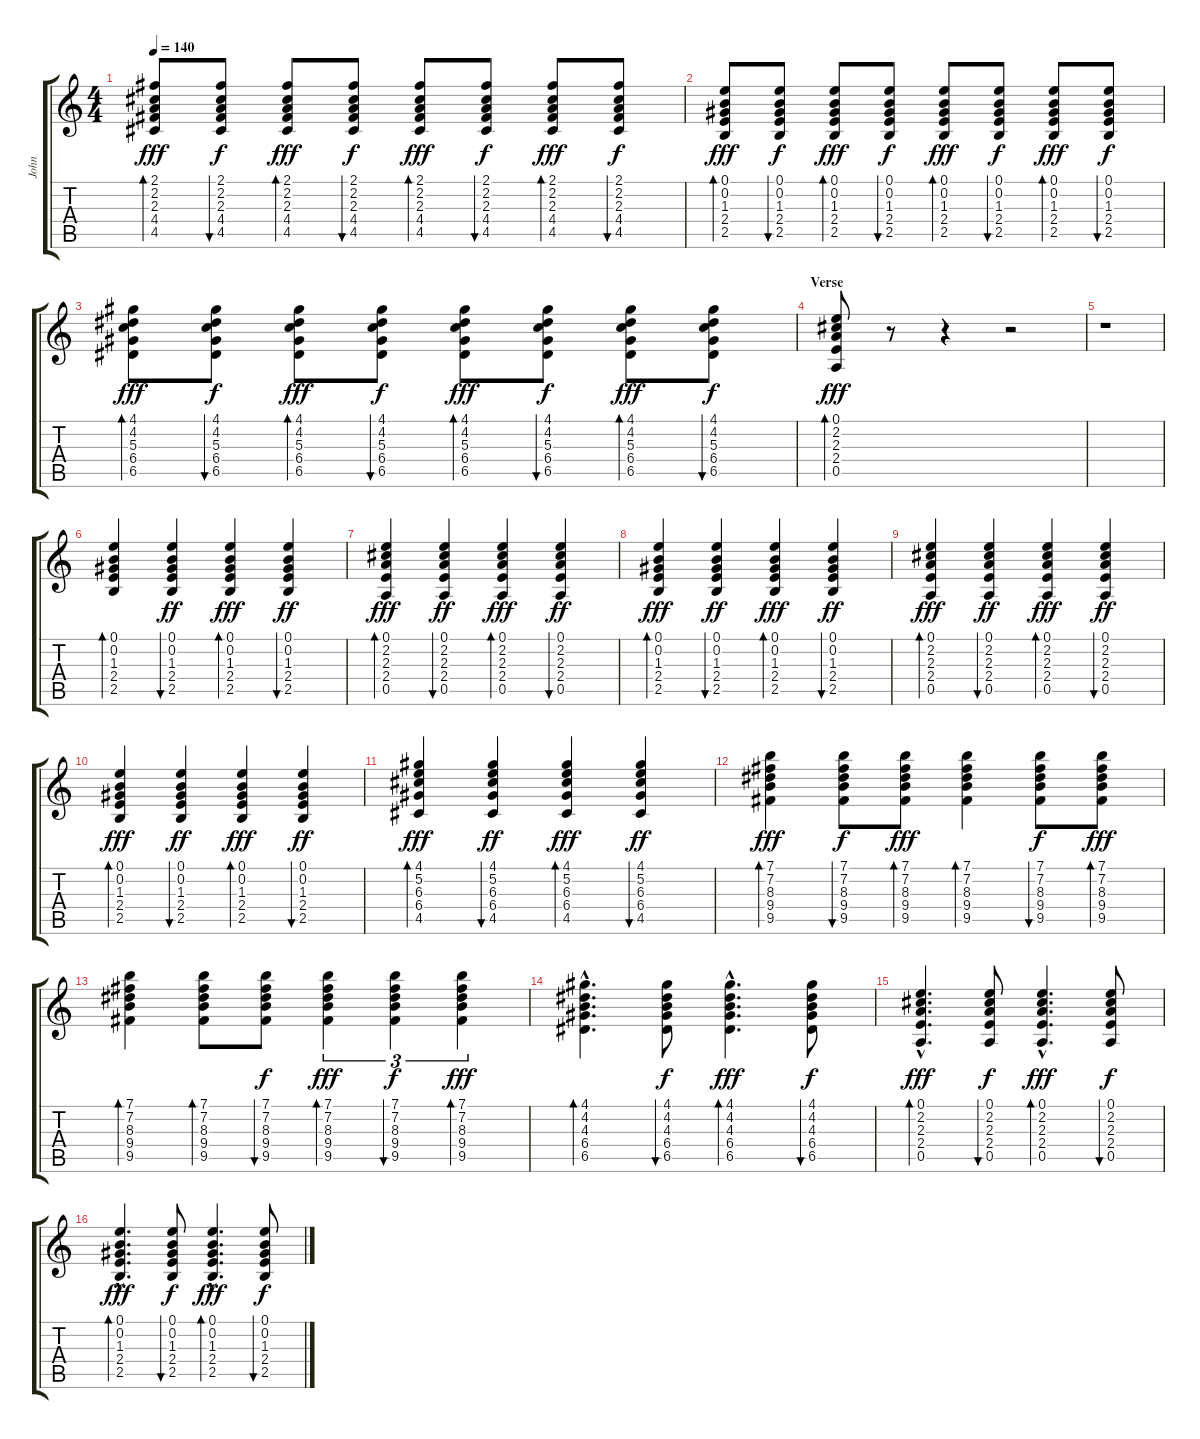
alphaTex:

\track ("John" "John") {instrument acousticguitarnylon}
\staff {score tabs}
\tuning (E4 B3 G3 D3 A2 E2) {hide}
\ts (4 4)
\tempo 140
\clef g2
\ks c
(2.1 2.2 2.3 4.4 4.5).8{bd 60 dy fff} (2.1 2.2 2.3 4.4 4.5).8{bu 60 dy f} (2.1 2.2 2.3 4.4 4.5).8{bd 60 dy fff} (2.1 2.2 2.3 4.4 4.5).8{bu 60 dy f} (2.1 2.2 2.3 4.4 4.5).8{bd 60 dy fff} (2.1 2.2 2.3 4.4 4.5).8{bu 60 dy f} (2.1 2.2 2.3 4.4 4.5).8{bd 60 dy fff} (2.1 2.2 2.3 4.4 4.5).8{bu 60 dy f} |
(0.1 0.2 1.3 2.4 2.5).8{bd 60 dy fff} (0.1 0.2 1.3 2.4 2.5).8{bu 60 dy f} (0.1 0.2 1.3 2.4 2.5).8{bd 60 dy fff} (0.1 0.2 1.3 2.4 2.5).8{bu 60 dy f} (0.1 0.2 1.3 2.4 2.5).8{bd 60 dy fff} (0.1 0.2 1.3 2.4 2.5).8{bu 60 dy f} (0.1 0.2 1.3 2.4 2.5).8{bd 60 dy fff} (0.1 0.2 1.3 2.4 2.5).8{bu 60 dy f} |
(4.1 4.2 5.3 6.4 6.5).8{bd 60 dy fff} (4.1 4.2 5.3 6.4 6.5).8{bu 60 dy f} (4.1 4.2 5.3 6.4 6.5).8{bd 60 dy fff} (4.1 4.2 5.3 6.4 6.5).8{bu 60 dy f} (4.1 4.2 5.3 6.4 6.5).8{bd 60 dy fff} (4.1 4.2 5.3 6.4 6.5).8{bu 60 dy f} (4.1 4.2 5.3 6.4 6.5).8{bd 60 dy fff} (4.1 4.2 5.3 6.4 6.5).8{bu 60 dy f} |
\section ("" "Verse")
(0.1 2.2 2.3 2.4 0.5).8{bd 60 dy fff volume 16} r.8 r.4 r.2 |
r.1 |
(0.1 0.2 1.3 2.4 2.5).4{bd 60 volume 12 instrument electricguitarclean} (0.1 0.2 1.3 2.4 2.5).4{bu 60 dy ff} (0.1 0.2 1.3 2.4 2.5).4{bd 60 dy fff} (0.1 0.2 1.3 2.4 2.5).4{bu 60 dy ff} |
(0.1 2.2 2.3 2.4 0.5).4{bd 60 dy fff} (0.1 2.2 2.3 2.4 0.5).4{bu 60 dy ff} (0.1 2.2 2.3 2.4 0.5).4{bd 60 dy fff} (0.1 2.2 2.3 2.4 0.5).4{bu 60 dy ff} |
(0.1 0.2 1.3 2.4 2.5).4{bd 60 dy fff} (0.1 0.2 1.3 2.4 2.5).4{bu 60 dy ff} (0.1 0.2 1.3 2.4 2.5).4{bd 60 dy fff} (0.1 0.2 1.3 2.4 2.5).4{bu 60 dy ff} |
(0.1 2.2 2.3 2.4 0.5).4{bd 60 dy fff} (0.1 2.2 2.3 2.4 0.5).4{bu 60 dy ff} (0.1 2.2 2.3 2.4 0.5).4{bd 60 dy fff} (0.1 2.2 2.3 2.4 0.5).4{bu 60 dy ff} |
(0.1 0.2 1.3 2.4 2.5).4{bd 60 dy fff} (0.1 0.2 1.3 2.4 2.5).4{bu 60 dy ff} (0.1 0.2 1.3 2.4 2.5).4{bd 60 dy fff} (0.1 0.2 1.3 2.4 2.5).4{bu 60 dy ff} |
(4.1 5.2 6.3 6.4 4.5).4{bd 60 dy fff} (4.1 5.2 6.3 6.4 4.5).4{bu 60 dy ff} (4.1 5.2 6.3 6.4 4.5).4{bd 60 dy fff} (4.1 5.2 6.3 6.4 4.5).4{bu 60 dy ff} |
(7.1 7.2 8.3 9.4 9.5).4{bd 60 dy fff} (7.1 7.2 8.3 9.4 9.5).8{bu 60 dy f} (7.1 7.2 8.3 9.4 9.5).8{bd 60 dy fff} (7.1 7.2 8.3 9.4 9.5).4{bd 60} (7.1 7.2 8.3 9.4 9.5).8{bu 60 dy f} (7.1 7.2 8.3 9.4 9.5).8{bd 60 dy fff} |
(7.1 7.2 8.3 9.4 9.5).4{bd 60} (7.1 7.2 8.3 9.4 9.5).8{bd 60} (7.1 7.2 8.3 9.4 9.5).8{bu 60 dy f} (7.1 7.2 8.3 9.4 9.5).4{tu (3 2) bd 60 dy fff} (7.1 7.2 8.3 9.4 9.5).4{tu (3 2) bu 60 dy f} (7.1 7.2 8.3 9.4 9.5).4{tu (3 2) bd 60 dy fff} |
(4.1{hac} 4.2{hac} 4.3{hac} 6.4{hac} 6.5{hac}).4{d bd 60} (4.1 4.2 4.3 6.4 6.5).8{bu 60 dy f} (4.1{hac} 4.2{hac} 4.3{hac} 6.4{hac} 6.5{hac}).4{d bd 60 dy fff} (4.1 4.2 4.3 6.4 6.5).8{bu 60 dy f} |
(0.1{hac} 2.2{hac} 2.3{hac} 2.4{hac} 0.5{hac}).4{d bd 60 dy fff} (0.1 2.2 2.3 2.4 0.5).8{bu 60 dy f} (0.1{hac} 2.2{hac} 2.3{hac} 2.4{hac} 0.5{hac}).4{d bd 60 dy fff} (0.1 2.2 2.3 2.4 0.5).8{bu 60 dy f} |
(0.1{hac} 0.2{hac} 1.3{hac} 2.4{hac} 2.5{hac}).4{d bd 60 dy fff} (0.1 0.2 1.3 2.4 2.5).8{bu 60 dy f} (0.1{hac} 0.2{hac} 1.3{hac} 2.4{hac} 2.5{hac}).4{d bd 60 dy fff} (0.1 0.2 1.3 2.4 2.5).8{bu 60 dy f}
